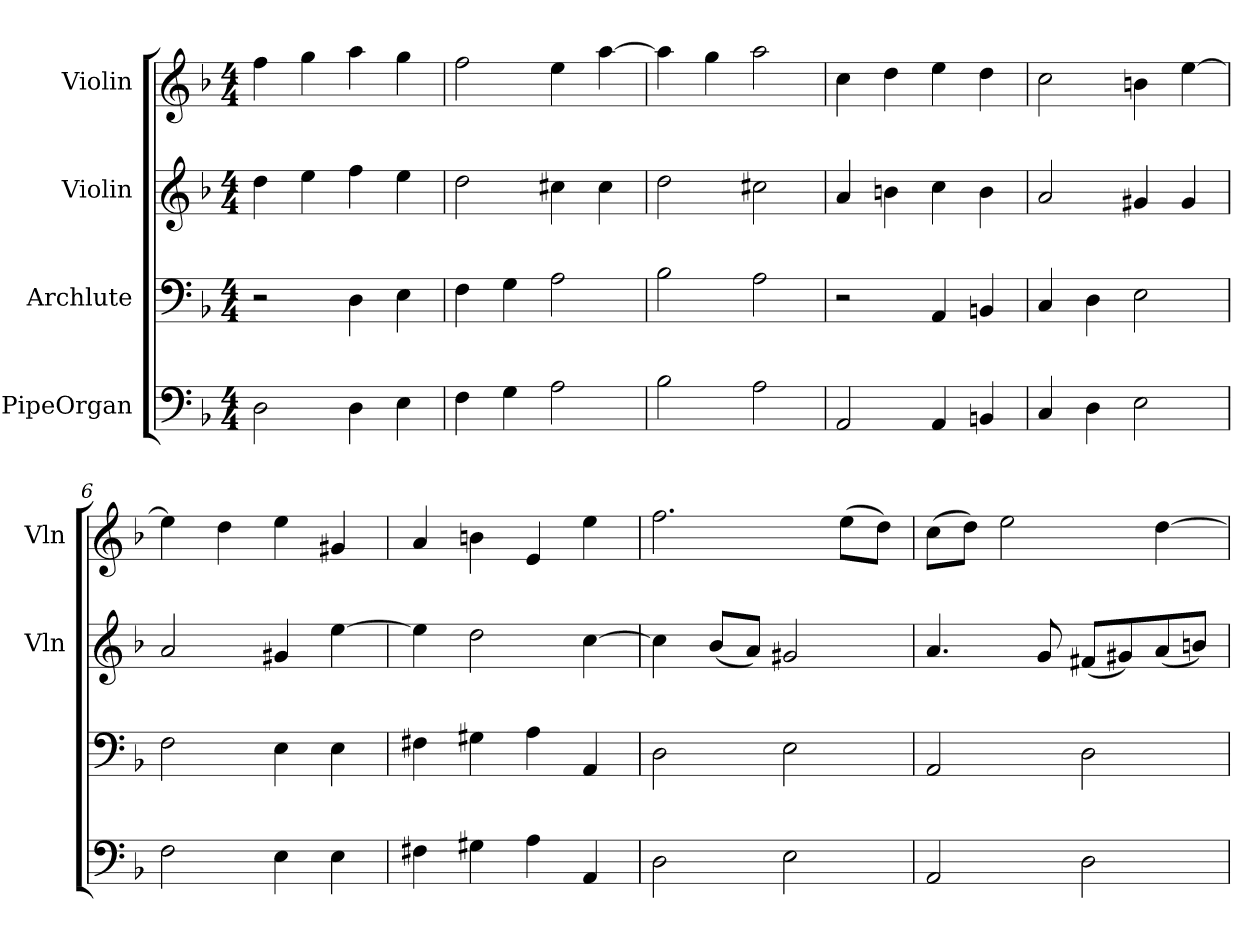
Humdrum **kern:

**kern	**kern	**kern	**kern
*part4	*part3	*part2	*part1
*staff4	*staff3	*staff2	*staff1
*I"PipeOrgan	*I"Archlute	*I"Violin	*I"Violin
*	*	*I'Vln	*I'Vln
*clefF4	*clefF4	*clefG2	*clefG2
*k[b-]	*k[b-]	*k[b-]	*k[b-]
*d:	*d:	*d:	*d:
*M4/4	*M4/4	*M4/4	*M4/4
*MM54	*MM54	*MM54	*MM54
=1	=1	=1	=1
2D\	2r	4dd\	4ff\
.	.	4ee\	4gg\
4D\	4D\	4ff\	4aa\
4E\	4E\	4ee\	4gg\
=2	=2	=2	=2
4F\	4F\	2dd\	2ff\
4G\	4G\	.	.
2A\	2A\	4cc#X\	4ee\
.	.	4cc#\	[4aa\
=3	=3	=3	=3
2B-\	2B-\	2dd\	4aa\]
.	.	.	4gg\
2A\	2A\	2cc#X\	2aa\
=4	=4	=4	=4
2AA/	2r	4a/	4cc\
.	.	4bn\	4dd\
4AA/	4AA/	4cc\	4ee\
4BBn/	4BBn/	4b\	4dd\
=5	=5	=5	=5
4C/	4C/	2a/	2cc\
4D\	4D\	.	.
2E\	2E\	4g#X/	4bn\
.	.	4g#/	[4ee\
=6	=6	=6	=6
2F\	2F\	2a/	4ee\]
.	.	.	4dd\
4E\	4E\	4g#X/	4ee\
4E\	4E\	[4ee\	4g#X/
=7	=7	=7	=7
4F#X\	4F#X\	4ee\]	4a/
4G#X\	4G#X\	2dd\	4bn\
4A\	4A\	.	4e/
4AA/	4AA/	[4cc\	4ee\
=8	=8	=8	=8
2D\	2D\	4cc\]	2.ff\
.	.	(8b-/L	.
.	.	8a/J)	.
2E\	2E\	2g#X/	.
.	.	.	(8ee\L
.	.	.	8dd\J)
=9	=9	=9	=9
2AA/	2AA/	4.a/	(8cc\L
.	.	.	8dd\J)
.	.	.	2ee\
.	.	8g/	.
2D\	2D\	(8f#X/L	.
.	.	8g#X/)	.
.	.	(8a/	[4dd\
.	.	8bn/J)	.
=	=	=	=
*-	*-	*-	*-
